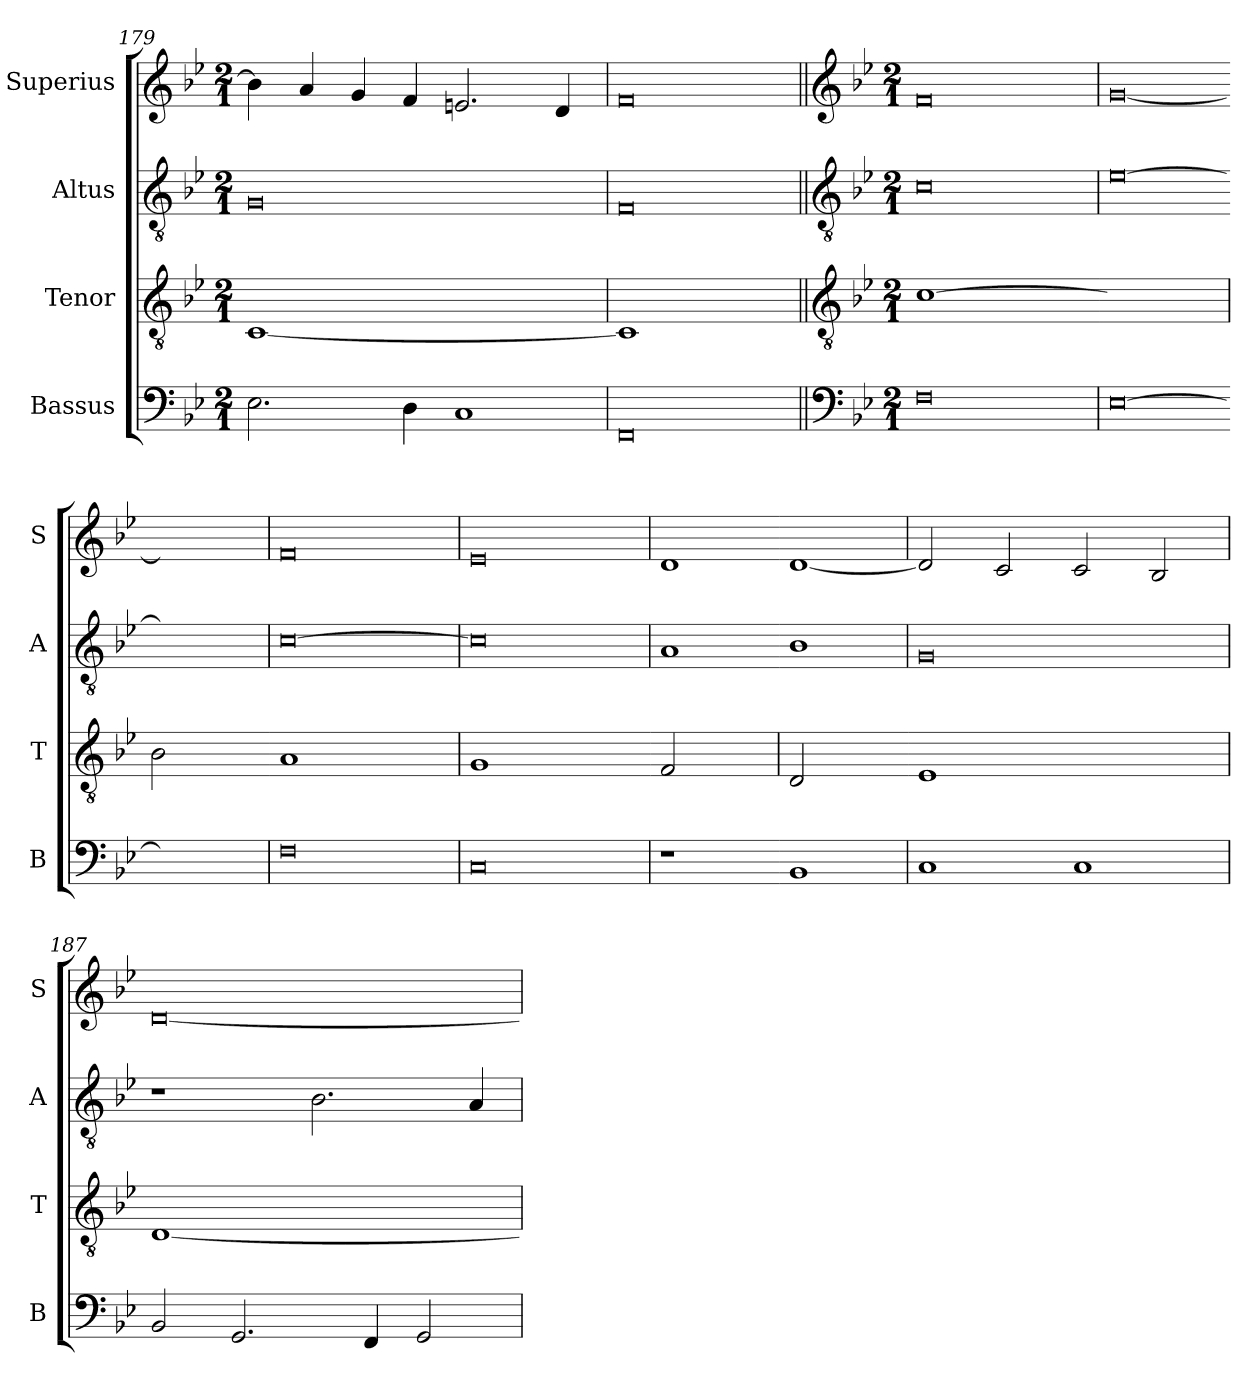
**kern	**kern	**kern	**kern
*part4	*part3	*part2	*part1
*staff4	*staff3	*staff2	*staff1
*I"Bassus	*I"Tenor	*I"Altus	*I"Superius
*I'B	*I'T	*I'A	*I'S
*clefF4	*clefGv2	*clefGv2	*clefG2
*k[b-e-]	*k[b-e-]	*k[b-e-]	*k[b-e-]
*M2/1	*M2/1	*M2/1	*M2/1
=179	=179	=179	=179
!	!LO:N:vis=1	!	!
2.E-\	[0C	0G	4b-\]
.	.	.	4a/
.	.	.	4g/
4D\	.	.	4f/
1C	.	.	2.en/
.	.	.	4d/
=180	=180	=180	=180
!	!LO:N:vis=1	!	!
0FF	0C]	0F	0f
!!LO:LB:g=z
=181||	=181||	=181||	=181||
*clefF4	*clefGv2	*clefGv2	*clefG2
*k[b-e-]	*k[b-e-]	*k[b-e-]	*k[b-e-]
*M2/1	*M2/1	*M2/1	*M2/1
!	!LO:N:vis=1	!	!
0F	[0c	0c	0f
=182	=182-	=182	=182
!LO:N:vis=0	!LO:N:vis=2	!LO:N:vis=0	!LO:N:vis=0
[1E-	1cyy]	[1e-	[1g
=-	=	=-	=-
!	!LO:N:vis=2	!	!
1E-yy]	1B-	1e-yy]	1gyy]
=183	=183-	=183	=183
!	!LO:N:vis=1	!	!
0F	0A	[0c	0f
=184	=184	=184	=184
!	!LO:N:vis=1	!	!
0C	0G	0c]	0e-
=185	=185-	=185	=185
!	!LO:N:vis=2	!	!
1r	1F	1A	1d
=-	=	=-	=-
!	!LO:N:vis=2	!	!
1BB-	1D	1B-	[1d
=186	=186-	=186	=186
!	!LO:N:vis=1	!	!
1C	0E-	0G	2d/]
.	.	.	2c/
1C	.	.	2c/
.	.	.	2B-/
=187	=187	=187	=187
!	!LO:N:vis=1	!	!
2BB-/	[0D	1r	[0d
2.GG/	.	.	.
.	.	2.B-\	.
4FF/	.	.	.
2GG/	.	.	.
.	.	4A/	.
=	=	=	=
*-	*-	*-	*-
